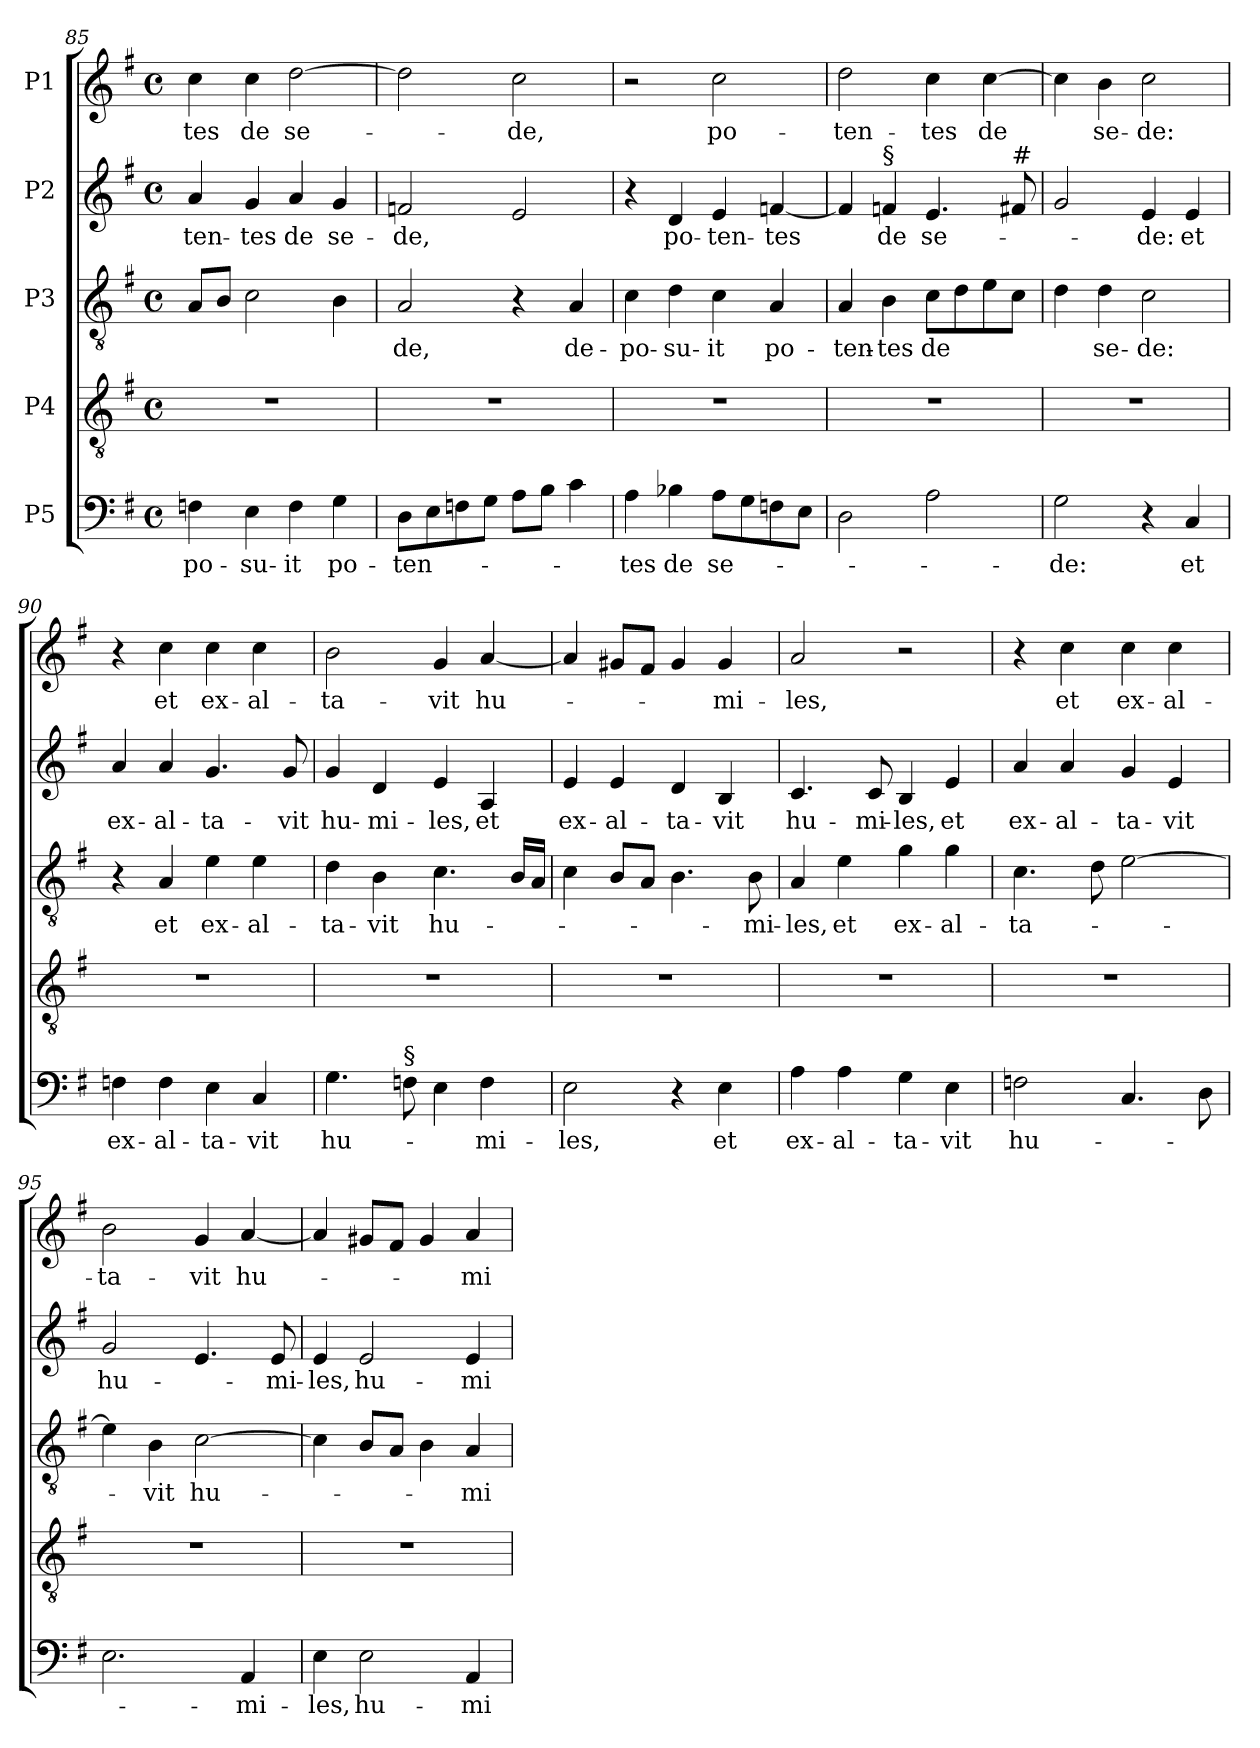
**kern	**text	**kern	**kern	**text	**kern	**text	**kern	**text
*part5	*part5	*part4	*part3	*part3	*part2	*part2	*part1	*part1
*staff5	*staff5	*staff4	*staff3	*staff3	*staff2	*staff2	*staff1	*staff1
*I"P5	*	*I"P4	*I"P3	*	*I"P2	*	*I"P1	*
!!LO:LB:g=z
*clefF4	*	*clefGv2	*clefGv2	*	*clefG2	*	*clefG2	*
*	*	*	*ITrd7c12	*	*	*	*	*
*k[f#]	*	*k[f#]	*k[f#]	*	*k[f#]	*	*k[f#]	*
*G:	*	*G:	*G:	*	*G:	*	*G:	*
*M4/4	*	*M4/4	*M4/4	*	*M4/4	*	*M4/4	*
*met(c)	*	*met(c)	*met(c)	*	*met(c)	*	*met(c)	*
=85	=85	=85	=85	=85	=85	=85	=85	=85
!	!LO:LY:b	!	!	!	!	!LO:LY:b	!	!LO:LY:b
4Fn\	-po-	1r	8AA/L	.	4a/	-ten-	4cc\	-tes
.	.	.	8BB/J	.	.	.	.	.
!	!LO:LY:b	!	!	!	!	!LO:LY:b	!	!LO:LY:b
4E\	-su-	.	2C\	.	4g/	-tes	4cc\	de
!	!LO:LY:b	!	!	!	!	!LO:LY:b	!	!LO:LY:b
4F\	-it	.	.	.	4a/	de	[>2dd\	se-
!	!LO:LY:b	!	!	!	!	!LO:LY:b	!	!
4G\	po-	.	4BB\	.	4g/	se-	.	.
=86	=86	=86	=86	=86	=86	=86	=86	=86
!	!LO:LY:b	!	!	!LO:LY:b	!	!LO:LY:b	!	!
8D\L	-ten-	1r	2AA/	-de,	2fn/	-de,	2dd\]	.
8E\	.	.	.	.	.	.	.	.
8Fn\	.	.	.	.	.	.	.	.
8G\J	.	.	.	.	.	.	.	.
!	!	!	!	!	!	!	!	!LO:LY:b
8A\L	.	.	4r	.	2e/	.	2cc\	-de,
8B\J	.	.	.	.	.	.	.	.
!	!	!	!	!LO:LY:b	!	!	!	!
4c\	.	.	4AA/	de-	.	.	.	.
=87	=87	=87	=87	=87	=87	=87	=87	=87
!	!LO:LY:b	!	!	!LO:LY:b	!	!	!	!
4A\	-tes	1r	4C\	-po-	4r	.	2r	.
!	!LO:LY:b	!	!	!LO:LY:b	!	!LO:LY:b	!	!
4B-X\	de	.	4D\	-su-	4d/	po-	.	.
!	!LO:LY:b	!	!	!LO:LY:b	!	!LO:LY:b	!	!LO:LY:b
8A\L	se-	.	4C\	-it	4e/	-ten-	2cc\	po-
8G\	.	.	.	.	.	.	.	.
!	!	!	!	!LO:LY:b	!	!LO:LY:b	!	!
8Fn\	.	.	4AA/	po-	[<4fn/	-tes	.	.
8E\J	.	.	.	.	.	.	.	.
=88	=88	=88	=88	=88	=88	=88	=88	=88
!	!	!	!	!LO:LY:b	!	!	!	!LO:LY:b
2D\	.	1r	4AA/	-ten-	4f/]	.	2dd\	-ten-
!	!	!	!	!	!LO:TX:a:t=§	!	!	!
!	!	!	!	!LO:LY:b	!	!LO:LY:b	!	!
.	.	.	4BB\	-tes	4f/	de	.	.
!	!	!	!	!LO:LY:b	!	!LO:LY:b	!	!LO:LY:b
2A\	.	.	8C\L	de	4.e/	se-	4cc\	-tes
.	.	.	8D\	.	.	.	.	.
!	!	!	!	!	!	!	!	!LO:LY:b
.	.	.	8E\	.	.	.	[>4cc\	de
!	!	!	!	!	!LO:TX:a:t=#	!	!	!
.	.	.	8C\J	.	8f#/	.	.	.
=89	=89	=89	=89	=89	=89	=89	=89	=89
!	!LO:LY:b	!	!	!	!	!	!	!
2G\	-de:	1r	4D\	.	2g/	.	4cc\]	.
!	!	!	!	!LO:LY:b	!	!	!	!LO:LY:b
.	.	.	4D\	se-	.	.	4b\	se-
!	!	!	!	!LO:LY:b	!	!LO:LY:b	!	!LO:LY:b
4r	.	.	2C\	-de:	4e/	-de:	2cc\	-de:
!	!LO:LY:b	!	!	!	!	!LO:LY:b	!	!
4C/	et	.	.	.	4e/	et	.	.
=90	=90	=90	=90	=90	=90	=90	=90	=90
!	!LO:LY:b	!	!	!	!	!LO:LY:b	!	!
4Fn\	ex-	1r	4r	.	4a/	ex-	4r	.
!	!LO:LY:b	!	!	!LO:LY:b	!	!LO:LY:b	!	!LO:LY:b
4F\	-al-	.	4AA/	et	4a/	-al-	4cc\	et
!	!LO:LY:b	!	!	!LO:LY:b	!	!LO:LY:b	!	!LO:LY:b
4E\	-ta-	.	4E\	ex-	4.g/	-ta-	4cc\	ex-
!	!LO:LY:b	!	!	!LO:LY:b	!	!	!	!LO:LY:b
4C/	-vit	.	4E\	-al-	.	.	4cc\	-al-
!	!	!	!	!	!	!LO:LY:b	!	!
.	.	.	.	.	8g/	-vit	.	.
!!LO:PB:g=z
=91	=91	=91	=91	=91	=91	=91	=91	=91
!	!LO:LY:b	!	!	!LO:LY:b	!	!LO:LY:b	!	!LO:LY:b
4.G\	hu-	1r	4D\	-ta-	4g/	hu-	2b\	-ta-
!	!	!	!	!LO:LY:b	!	!LO:LY:b	!	!
.	.	.	4BB\	-vit	4d/	-mi-	.	.
!LO:TX:a:t=§	!	!	!	!	!	!	!	!
8F\	.	.	.	.	.	.	.	.
!	!	!	!	!LO:LY:b	!	!LO:LY:b	!	!LO:LY:b
4E\	.	.	4.C\	hu-	4e/	-les,	4g/	-vit
!	!LO:LY:b	!	!	!	!	!LO:LY:b	!	!LO:LY:b
4F\	-mi-	.	.	.	4A/	et	[<4a/	hu-
.	.	.	16BB/LL	.	.	.	.	.
.	.	.	16AA/JJ	.	.	.	.	.
=92	=92	=92	=92	=92	=92	=92	=92	=92
!	!LO:LY:b	!	!	!	!	!LO:LY:b	!	!
2E\	-les,	1r	4C\	.	4e/	ex-	4a/]	.
!	!	!	!	!	!	!LO:LY:b	!	!
.	.	.	8BB/L	.	4e/	-al-	8g#X/L	.
.	.	.	8AA/J	.	.	.	8f#/J	.
!	!	!	!	!	!	!LO:LY:b	!	!
4r	.	.	4.BB\	.	4d/	-ta-	4g#/	.
!	!LO:LY:b	!	!	!	!	!LO:LY:b	!	!LO:LY:b
4E\	et	.	.	.	4B/	-vit	4g#/	-mi-
!	!	!	!	!LO:LY:b	!	!	!	!
.	.	.	8BB\	-mi-	.	.	.	.
=93	=93	=93	=93	=93	=93	=93	=93	=93
!	!LO:LY:b	!	!	!LO:LY:b	!	!LO:LY:b	!	!LO:LY:b
4A\	ex-	1r	4AA/	-les,	4.c/	hu-	2a/	-les,
!	!LO:LY:b	!	!	!LO:LY:b	!	!	!	!
4A\	-al-	.	4E\	et	.	.	.	.
!	!	!	!	!	!	!LO:LY:b	!	!
.	.	.	.	.	8c/	-mi-	.	.
!	!LO:LY:b	!	!	!LO:LY:b	!	!LO:LY:b	!	!
4G\	-ta-	.	4G\	ex-	4B/	-les,	2r	.
!	!LO:LY:b	!	!	!LO:LY:b	!	!LO:LY:b	!	!
4E\	-vit	.	4G\	-al-	4e/	et	.	.
=94	=94	=94	=94	=94	=94	=94	=94	=94
!	!LO:LY:b	!	!	!LO:LY:b	!	!LO:LY:b	!	!
2Fn\	hu-	1r	4.C\	-ta-	4a/	ex-	4r	.
!	!	!	!	!	!	!LO:LY:b	!	!LO:LY:b
.	.	.	.	.	4a/	-al-	4cc\	et
.	.	.	8D\	.	.	.	.	.
!	!	!	!	!	!	!LO:LY:b	!	!LO:LY:b
4.C/	.	.	[>2E\	.	4g/	-ta-	4cc\	ex-
!	!	!	!	!	!	!LO:LY:b	!	!LO:LY:b
.	.	.	.	.	4e/	-vit	4cc\	-al-
8D\	.	.	.	.	.	.	.	.
=95	=95	=95	=95	=95	=95	=95	=95	=95
!	!	!	!	!	!	!LO:LY:b	!	!LO:LY:b
2.E\	.	1r	4E\]	.	2g/	hu-	2b\	-ta-
!	!	!	!	!LO:LY:b	!	!	!	!
.	.	.	4BB\	-vit	.	.	.	.
!	!	!	!	!LO:LY:b	!	!	!	!LO:LY:b
.	.	.	[>2C\	hu-	4.e/	.	4g/	-vit
!	!LO:LY:b	!	!	!	!	!	!	!LO:LY:b
4AA/	-mi-	.	.	.	.	.	[<4a/	hu-
!	!	!	!	!	!	!LO:LY:b	!	!
.	.	.	.	.	8e/	-mi-	.	.
=96	=96	=96	=96	=96	=96	=96	=96	=96
!	!LO:LY:b	!	!	!	!	!LO:LY:b	!	!
4E\	-les,	1r	4C\]	.	4e/	-les,	4a/]	.
!	!LO:LY:b	!	!	!	!	!LO:LY:b	!	!
2E\	hu-	.	8BB/L	.	2e/	hu-	8g#X/L	.
.	.	.	8AA/J	.	.	.	8f#/J	.
.	.	.	4BB\	.	.	.	4g#/	.
!	!LO:LY:b	!	!	!LO:LY:b	!	!LO:LY:b	!	!LO:LY:b
4AA/	-mi-	.	4AA/	-mi-	4e/	-mi-	4a/	-mi-
=	=	=	=	=	=	=	=	=
*-	*-	*-	*-	*-	*-	*-	*-	*-
